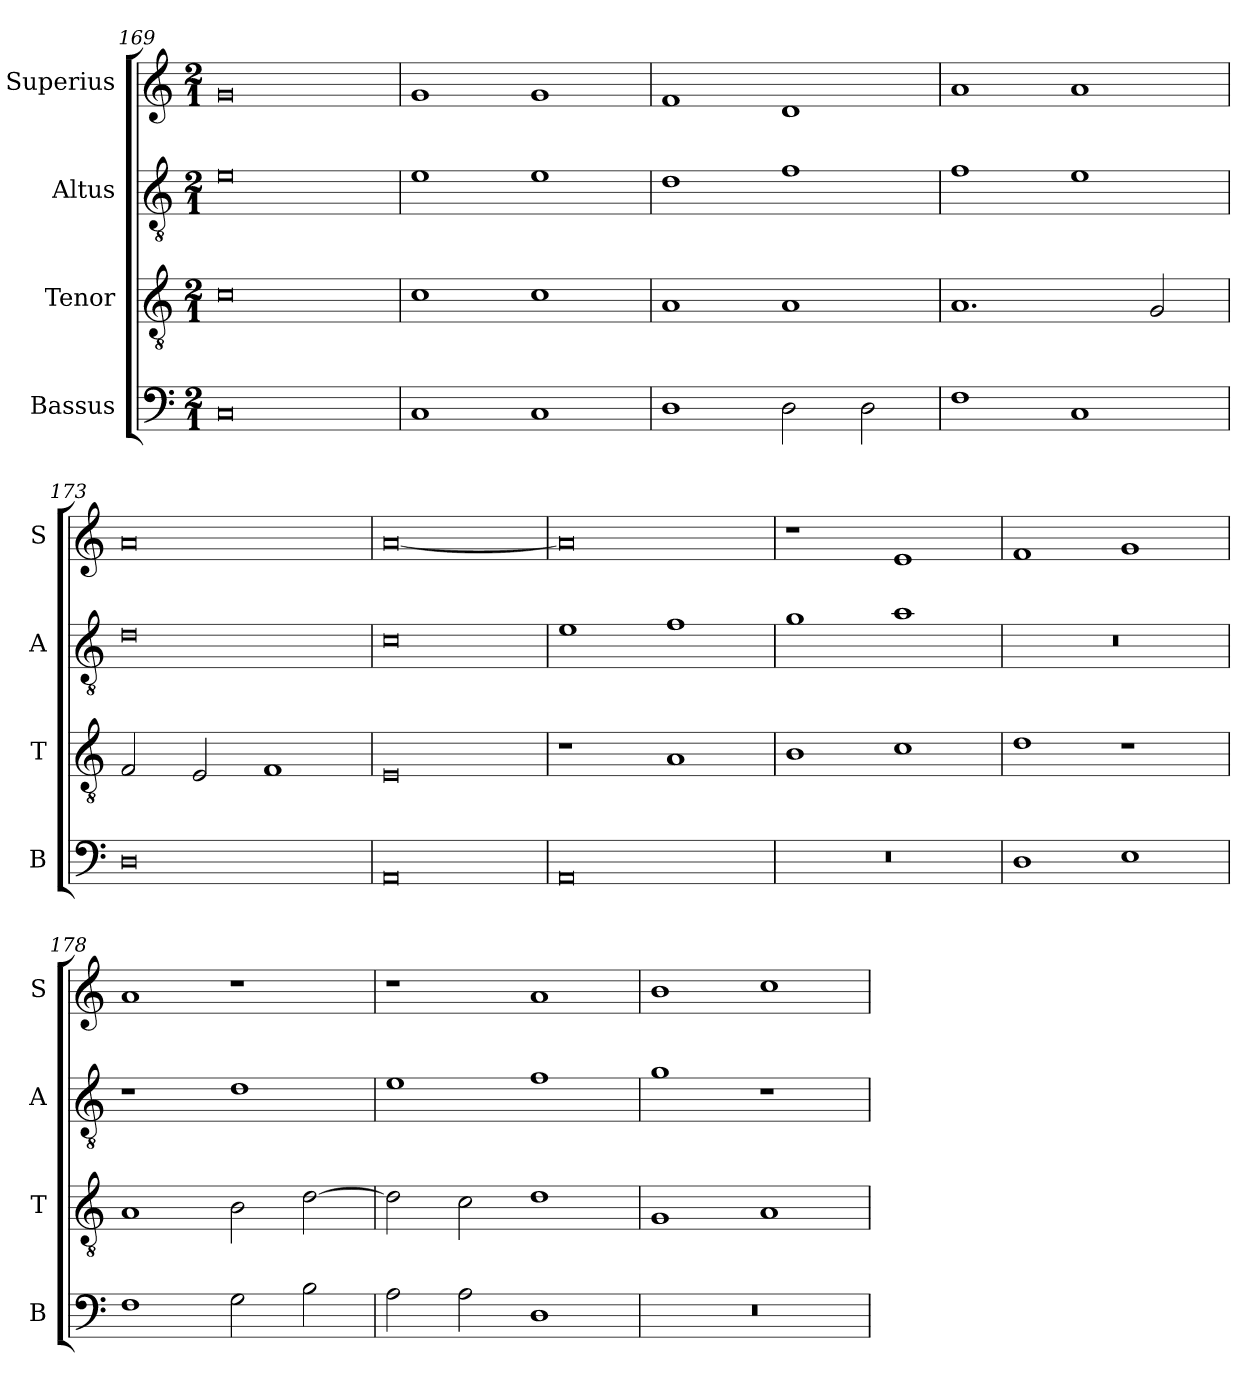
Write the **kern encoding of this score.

**kern	**kern	**kern	**kern
*part4	*part3	*part2	*part1
*staff4	*staff3	*staff2	*staff1
*I"Bassus	*I"Tenor	*I"Altus	*I"Superius
*I'B	*I'T	*I'A	*I'S
*clefF4	*clefGv2	*clefGv2	*clefG2
*k[]	*k[]	*k[]	*k[]
*M2/1	*M2/1	*M2/1	*M2/1
=169	=169	=169	=169
0C	0c	0e	0g
=170	=170	=170	=170
1C	1c	1e	1g
1C	1c	1e	1g
=171	=171	=171	=171
1D	1A	1d	1f
2D\	1A	1f	1d
2D\	.	.	.
=172	=172	=172	=172
1F	1.A	1f	1a
1C	.	1e	1a
.	2G/	.	.
=173	=173	=173	=173
0D	2F/	0d	0a
.	2E/	.	.
.	1F	.	.
=174	=174	=174	=174
0AA	0E	0c	[0a
=175	=175	=175	=175
0AA	1r	1e	0a]
.	1A	1f	.
=176	=176	=176	=176
0r	1B	1g	1r
.	1c	1a	1e
=177	=177	=177	=177
1D	1d	0r	1f
1E	1r	.	1g
=178	=178	=178	=178
1F	1A	1r	1a
2G\	2B\	1d	1r
2B\	[2d\	.	.
=179	=179	=179	=179
2A\	2d\]	1e	1r
2A\	2c\	.	.
1D	1d	1f	1a
=180	=180	=180	=180
0r	1G	1g	1b
.	1A	1r	1cc
=	=	=	=
*-	*-	*-	*-
